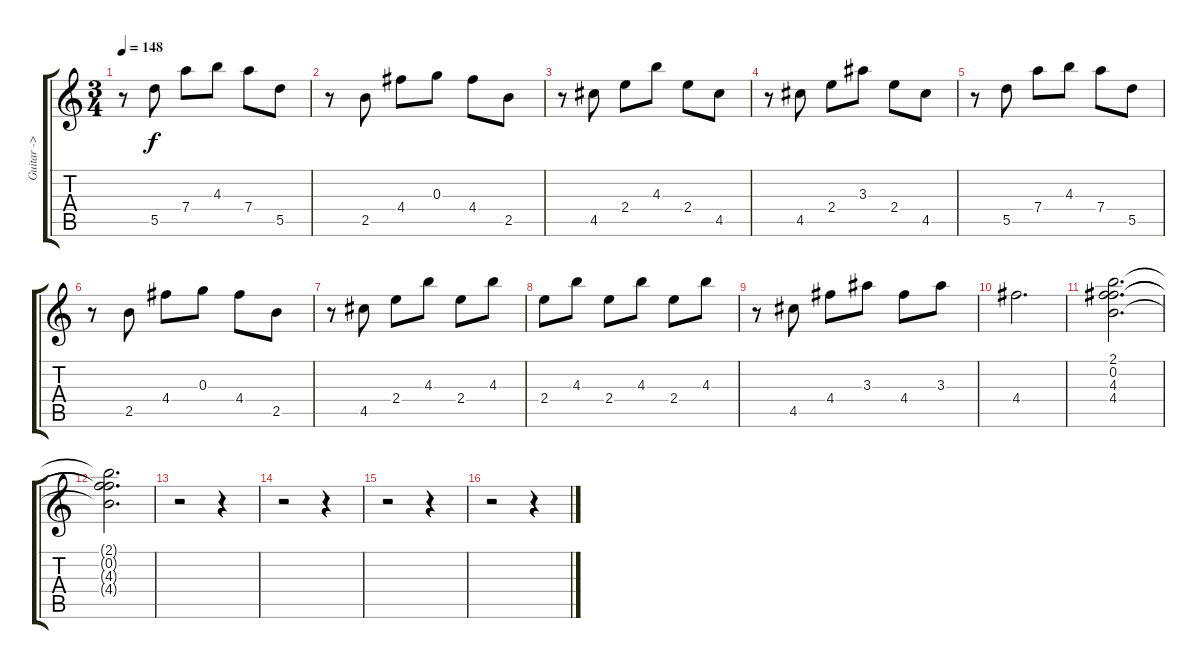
\track ("Guitar -> Clean 1 " "Guitar -> ") {instrument electricguitarclean}
\staff {score tabs}
\tuning (E4 B3 G4 D4 A3 E3) {hide}
\ts (3 4)
\tempo 148
\clef g2
\ks c
r.8{dy f} 5.5.8 7.4.8 4.3.8 7.4.8 5.5.8 |
r.8 2.5.8 4.4.8 0.3.8 4.4.8 2.5.8 |
r.8 4.5.8 2.4.8 4.3.8 2.4.8 4.5.8 |
r.8 4.5.8 2.4.8 3.3.8 2.4.8 4.5.8 |
r.8 5.5.8 7.4.8 4.3.8 7.4.8 5.5.8 |
r.8 2.5.8 4.4.8 0.3.8 4.4.8 2.5.8 |
r.8 4.5.8 2.4.8 4.3.8 2.4.8 4.3.8 |
2.4.8 4.3.8 2.4.8 4.3.8 2.4.8 4.3.8 |
r.8 4.5.8 4.4.8 3.3.8 4.4.8 3.3.8 |
4.4.2{d} |
(2.1 0.2 4.3 4.4).2{d} |
(2.1{t} 0.2{t} 4.3{t} 4.4{t}).2{d} |
r.2 r.4 |
r.2 r.4 |
r.2 r.4 |
r.2 r.4
